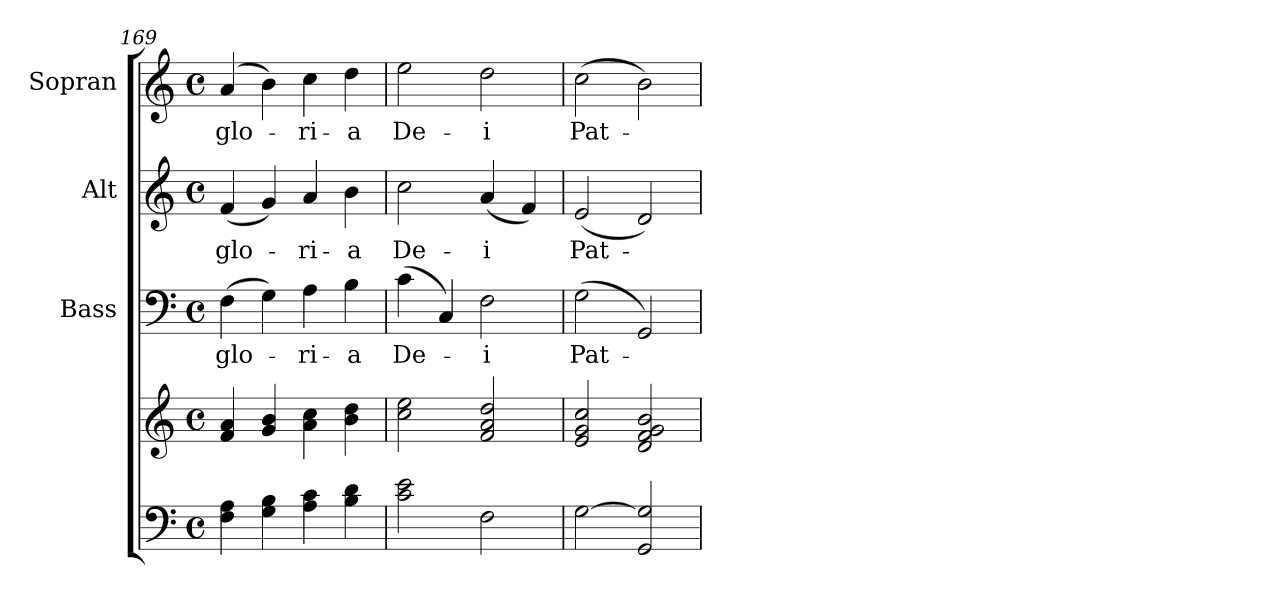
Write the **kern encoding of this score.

**kern	**kern	**kern	**text	**kern	**text	**kern	**text
*part4	*part4	*part3	*part3	*part2	*part2	*part1	*part1
*staff5	*staff4	*staff3	*staff3	*staff2	*staff2	*staff1	*staff1
*	*	*I"Bass	*	*I"Alt	*	*I"Sopran	*
*	*	*I'B.	*	*I'A	*	*I'S	*
*clefF4	*clefG2	*clefF4	*	*clefG2	*	*clefG2	*
*k[]	*k[]	*k[]	*	*k[]	*	*k[]	*
*C:	*C:	*C:	*	*C:	*	*C:	*
*M4/4	*M4/4	*M4/4	*	*M4/4	*	*M4/4	*
*met(c)	*met(c)	*met(c)	*	*met(c)	*	*met(c)	*
=169	=169	=169	=169	=169	=169	=169	=169
!	!	!	!LO:LY:b	!	!LO:LY:b	!	!LO:LY:b
4F\ 4A\	4f/ 4a/	(>4F\	glo-	(<4f/	glo-	(4a/	glo-
4G\ 4B\	4g/ 4b/	4G\)	.	4g/)	.	4b\)	.
!	!	!	!LO:LY:b	!	!LO:LY:b	!	!LO:LY:b
4A\ 4c\	4a\ 4cc\	4A\	-ri-	4a/	-ri-	4cc\	-ri-
!	!	!	!LO:LY:b	!	!LO:LY:b	!	!LO:LY:b
4B\ 4d\	4b\ 4dd\	4B\	-a	4b\	-a	4dd\	-a
=170	=170	=170	=170	=170	=170	=170	=170
!	!	!	!LO:LY:b	!	!LO:LY:b	!	!LO:LY:b
2c\ 2e\	2cc\ 2ee\	(>4c\	De-	2cc\	De-	2ee\	De-
.	.	4C/)	.	.	.	.	.
!	!	!	!LO:LY:b	!	!LO:LY:b	!	!LO:LY:b
2F\	2f/ 2a/ 2dd/	2F\	-i	(<4a/	-i	2dd\	-i
.	.	.	.	4f/)	.	.	.
=171	=171	=171	=171	=171	=171	=171	=171
!	!	!	!LO:LY:b	!	!LO:LY:b	!	!LO:LY:b
[2G\	2e/ 2g/ 2cc/	(>2G\	Pat-	(<2e/	Pat-	(>2cc\	Pat-
2GG/ 2G/]	2d/ 2f/ 2g/ 2b/	2GG/)	.	2d/)	.	2b\)	.
=	=	=	=	=	=	=	=
*-	*-	*-	*-	*-	*-	*-	*-
